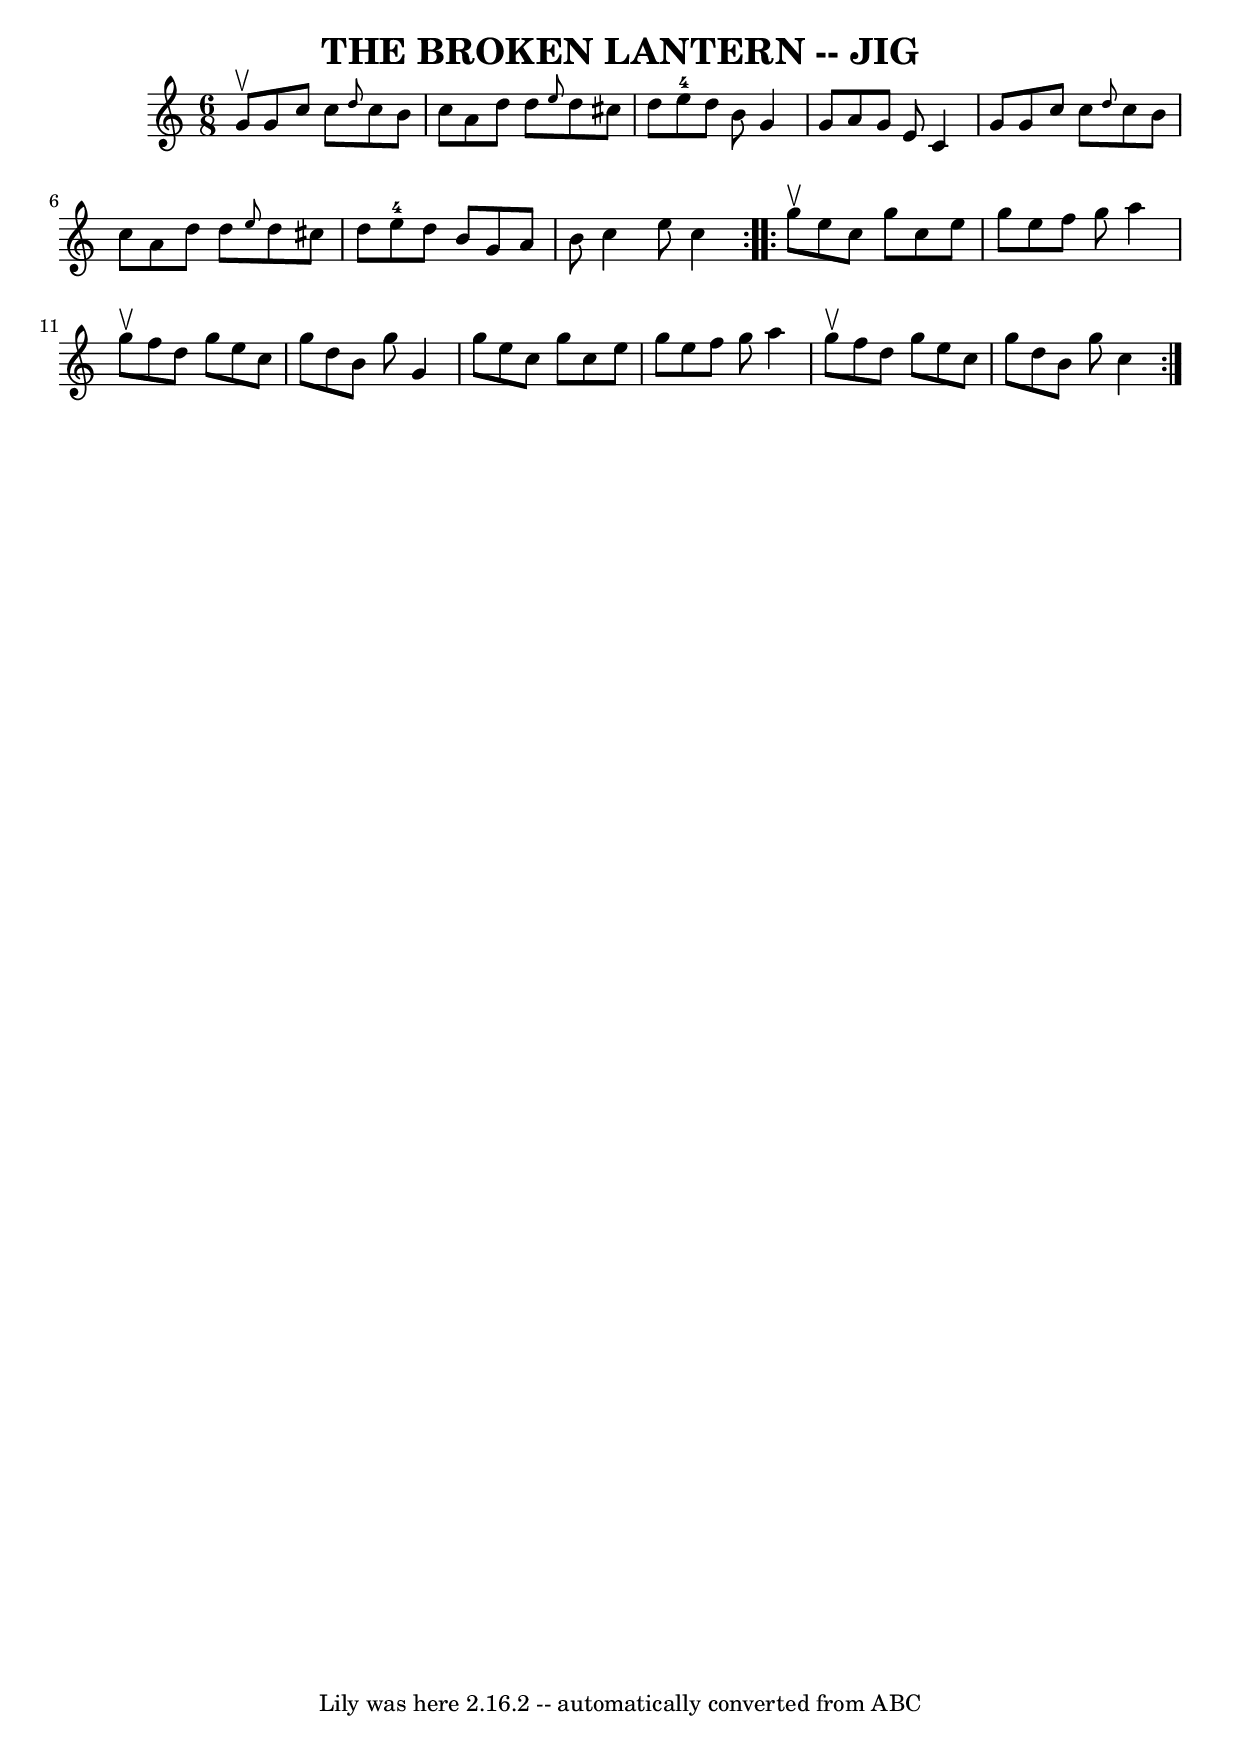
\version "2.16.2"
\include "Mammoth.ily"
\header {
  %% book = "Ryan's Mammoth Collection of Fiddle Tunes"
  crossRefNumber = "1"
  footnotes = ""
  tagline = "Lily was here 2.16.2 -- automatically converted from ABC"
  title = "THE BROKEN LANTERN -- JIG"

}
voicedefault =  {



  \repeat volta 2 {

    \time 6/8 
    \key c \major     g'8^\upbow        |
    g'8 c''8 c''8  
    \grace { d''8   	   } c''8 b'8 c''8     |
    a'8 d''8 d''8  
    \grace { e''8   	   } d''8 cis''8 d''8     |
    e''8-4 d''8        b'8 g'4 g'8     |
    a'8 g'8 e'8 c'4 g'8    |
     |
    g'8 c''8 c''8  \grace { d''8   			  } c''8 b'8 c''8      |
    a'8 d''8 d''8  \grace { e''8   			  } d''8 cis''8 d''8      |
    e''8-4 d''8 b'8 g'8 a'8 b'8    |
    c''4    
    e''8 c''4    
  }     
  \repeat volta 2 {     g''8^\upbow        |
    e''8         c''8 g''8 c''8 e''8 g''8     |
    e''8 f''8 g''8 a''4      g''8^\upbow    |
    f''8 d''8 g''8 e''8 c''8 g''8     |
    d''8 b'8 g''8 g'4 g''8    | |
    e''8        c''8 g''8 c''8 e''8 g''8     |
    e''8 f''8 g''8         a''4 g''8^\upbow    |
    f''8 d''8 g''8 e''8 c''8 g''8   |
    d''8 b'8 g''8 c''4    
  }   

}

\score{
  <<

    \context Staff="default"
    {
      \voicedefault 
      
    }

  >>
  \layout {
    
  }
  \midi {
  }

}
